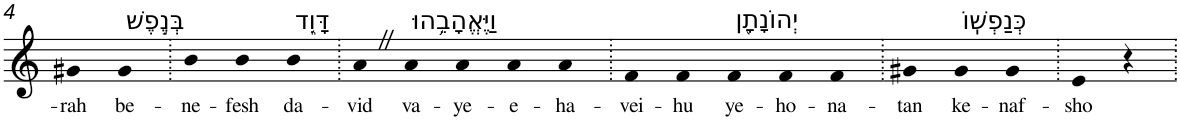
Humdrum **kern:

**kern	**text
*part1	*part1
*staff1	*staff1
*I"Piano	*
*I'Pno	*
!!LO:PB:g=z
*clefG2	*
*k[]	*
=4	=4
!	!LO:LY:b
4g#X	-rah
!LO:TX:a:t=בְּנֶ֣פֶשׁ	!
!	!LO:LY:b
4g#	be-
=5.	=5.
!	!LO:LY:b
4b	-ne-
!	!LO:LY:b
4b	-fesh
!LO:TX:a:t=דָּוִ֑ד	!
!	!LO:LY:b
4b	da-
=6.	=6.
!	!LO:LY:b
4aZ	-vid
!LO:TX:a:t=וַיֶּאֱהָבֵ֥הוּ	!
!	!LO:LY:b
4a	va-
!	!LO:LY:b
4a	-ye-
!	!LO:LY:b
4a	-e-
!	!LO:LY:b
4a	-ha-
=7.	=7.
!	!LO:LY:b
4f	-vei-
!	!LO:LY:b
4f	-hu
!LO:TX:a:t=יְהוֹנָתָ֖ן	!
!	!LO:LY:b
4f	ye-
!	!LO:LY:b
4f	-ho-
!	!LO:LY:b
4f	-na-
=8.	=8.
!	!LO:LY:b
4g#X	-tan
!LO:TX:a:t=כְּנַפְשֽׁוֹ	!
!	!LO:LY:b
4g#	ke-
!	!LO:LY:b
4g#	-naf-
=9.	=9.
!	!LO:LY:b
4e	-sho
4r	.
=.	=.
*-	*-
